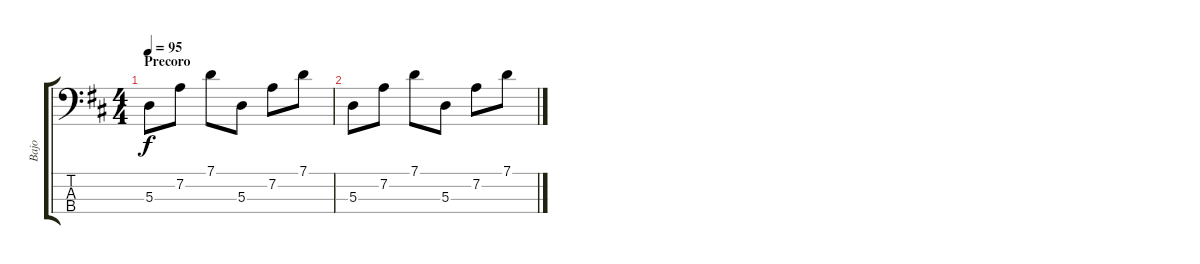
\track ("Bajo" "Bajo") {instrument slapbass1}
\staff {score tabs}
\tuning (G2 D2 A1 E1) {hide}
\ts (4 4)
\section ("" "Precoro")
\tempo 95
\clef f4
\ks d
5.3.8{dy f} 7.2.8 7.1.8 5.3.8 7.2.8 7.1.8 |
5.3.8 7.2.8 7.1.8 5.3.8 7.2.8 7.1.8
